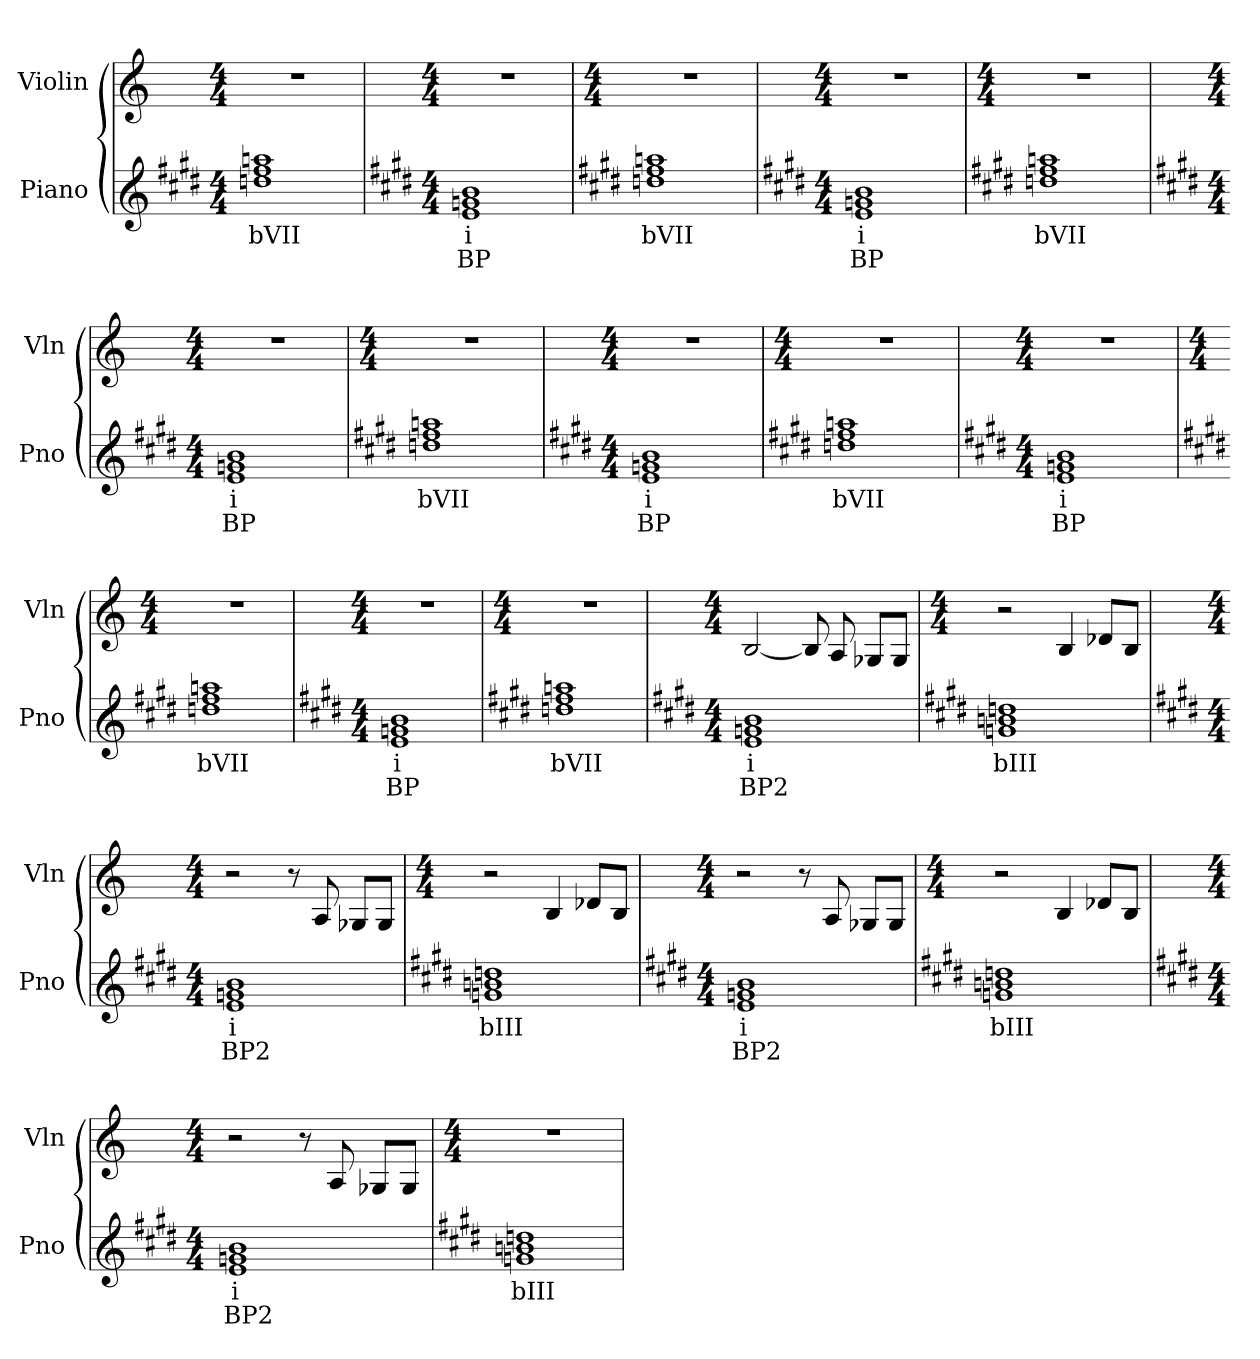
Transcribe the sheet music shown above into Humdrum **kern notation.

**kern	**text	**text	**kern
*part2	*part2	*part2	*part1
*staff2	*staff2	*staff2	*staff1
*I"Piano	*	*	*I"Violin
*I'Pno	*	*	*I'Vln
*k[f#c#g#d#]	*	*	*
*E:	*	*	*
*M4/4	*	*	*M4/4
=	=	=	=
1ddn 1ff# 1aan	bVII	.	1r
=	=	=	=
*k[f#c#g#d#]	*	*	*
*E:	*	*	*
*M4/4	*	*	*M4/4
1e 1gn 1b	i	BP	1r
=	=	=	=
*k[f#c#g#d#]	*	*	*
*E:	*	*	*
*	*	*	*M4/4
1ddn 1ff# 1aan	bVII	.	1r
=	=	=	=
*k[f#c#g#d#]	*	*	*
*E:	*	*	*
*M4/4	*	*	*M4/4
1e 1gn 1b	i	BP	1r
=	=	=	=
*k[f#c#g#d#]	*	*	*
*E:	*	*	*
*	*	*	*M4/4
1ddn 1ff# 1aan	bVII	.	1r
=	=	=	=
*k[f#c#g#d#]	*	*	*
*E:	*	*	*
*M4/4	*	*	*M4/4
1e 1gn 1b	i	BP	1r
=	=	=	=
*k[f#c#g#d#]	*	*	*
*E:	*	*	*
*	*	*	*M4/4
1ddn 1ff# 1aan	bVII	.	1r
=	=	=	=
*k[f#c#g#d#]	*	*	*
*E:	*	*	*
*M4/4	*	*	*M4/4
1e 1gn 1b	i	BP	1r
=	=	=	=
*k[f#c#g#d#]	*	*	*
*E:	*	*	*
*	*	*	*M4/4
1ddn 1ff# 1aan	bVII	.	1r
=	=	=	=
*k[f#c#g#d#]	*	*	*
*E:	*	*	*
*M4/4	*	*	*M4/4
1e 1gn 1b	i	BP	1r
=	=	=	=
*k[f#c#g#d#]	*	*	*
*E:	*	*	*
*	*	*	*M4/4
1ddn 1ff# 1aan	bVII	.	1r
=	=	=	=
*k[f#c#g#d#]	*	*	*
*E:	*	*	*
*M4/4	*	*	*M4/4
1e 1gn 1b	i	BP	1r
=	=	=	=
*k[f#c#g#d#]	*	*	*
*E:	*	*	*
*	*	*	*M4/4
1ddn 1ff# 1aan	bVII	.	1r
=	=	=	=
*k[f#c#g#d#]	*	*	*
*E:	*	*	*
*M4/4	*	*	*M4/4
1e 1gn 1b	i	BP2	[2B
.	.	.	8B]
.	.	.	8A
.	.	.	8G-XL
.	.	.	8G-J
=	=	=	=
*k[f#c#g#d#]	*	*	*
*E:	*	*	*
*	*	*	*M4/4
1gn 1bn 1ddn	bIII	.	2r
.	.	.	4B
.	.	.	8d-XL
.	.	.	8BJ
=	=	=	=
*k[f#c#g#d#]	*	*	*
*E:	*	*	*
*M4/4	*	*	*M4/4
1e 1gn 1b	i	BP2	2r
.	.	.	8r
.	.	.	8A
.	.	.	8G-XL
.	.	.	8G-J
=	=	=	=
*k[f#c#g#d#]	*	*	*
*E:	*	*	*
*	*	*	*M4/4
1gn 1bn 1ddn	bIII	.	2r
.	.	.	4B
.	.	.	8d-XL
.	.	.	8BJ
=	=	=	=
*k[f#c#g#d#]	*	*	*
*E:	*	*	*
*M4/4	*	*	*M4/4
1e 1gn 1b	i	BP2	2r
.	.	.	8r
.	.	.	8A
.	.	.	8G-XL
.	.	.	8G-J
=	=	=	=
*k[f#c#g#d#]	*	*	*
*E:	*	*	*
*	*	*	*M4/4
1gn 1bn 1ddn	bIII	.	2r
.	.	.	4B
.	.	.	8d-XL
.	.	.	8BJ
=	=	=	=
*k[f#c#g#d#]	*	*	*
*E:	*	*	*
*M4/4	*	*	*M4/4
1e 1gn 1b	i	BP2	2r
.	.	.	8r
.	.	.	8A
.	.	.	8G-XL
.	.	.	8G-J
=	=	=	=
*k[f#c#g#d#]	*	*	*
*E:	*	*	*
*	*	*	*M4/4
1gn 1bn 1ddn	bIII	.	1r
=	=	=	=
*-	*-	*-	*-
